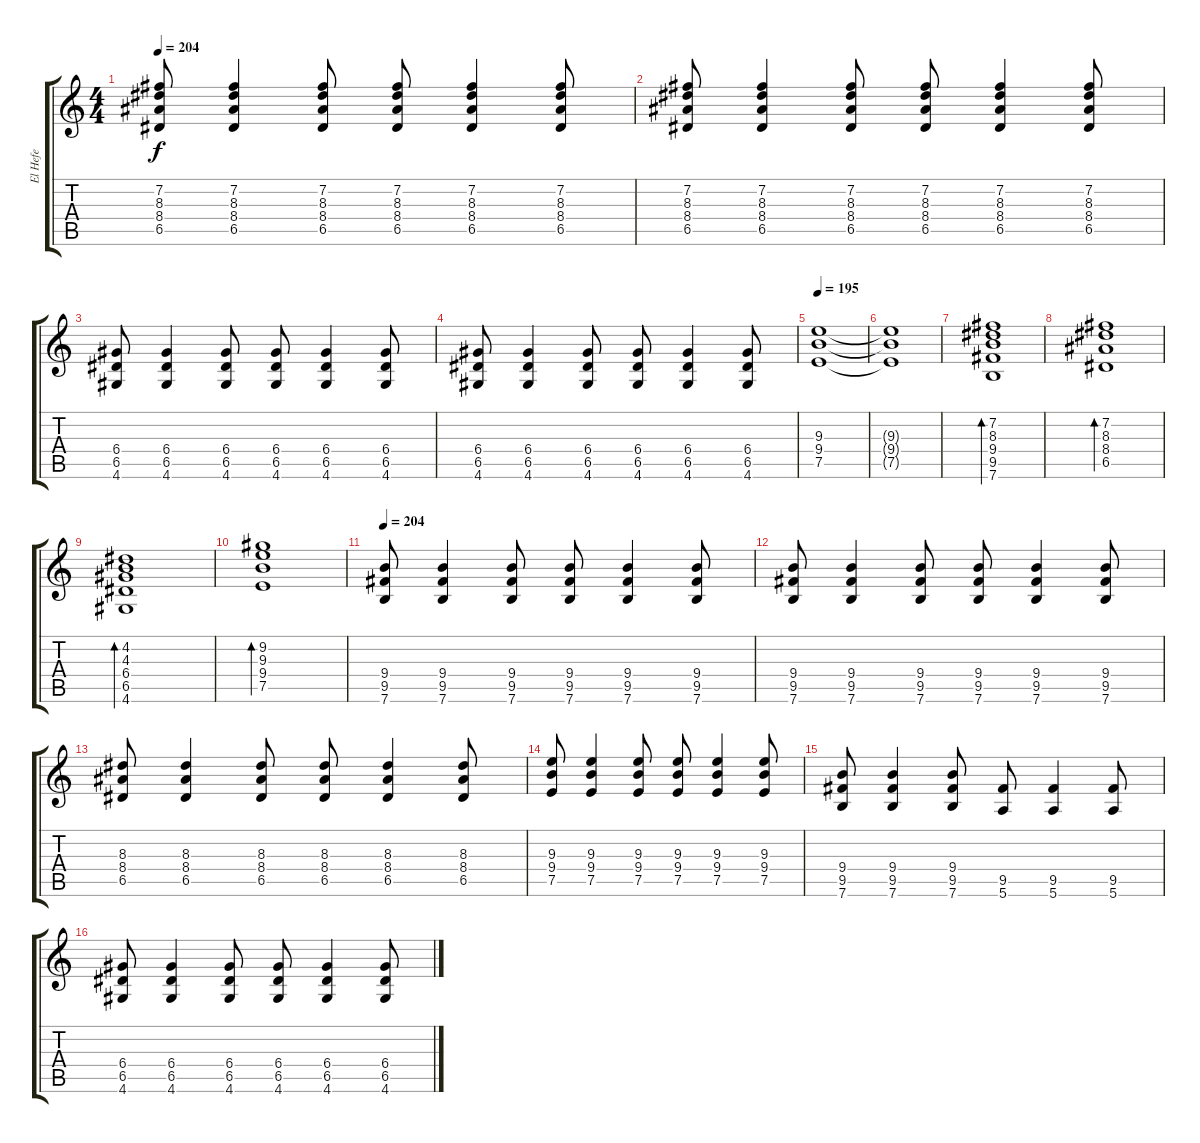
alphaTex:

\track ("El Hefe" "El Hefe") {instrument distortionguitar}
\staff {score tabs}
\tuning (E4 B3 G3 D3 A2 E2) {hide}
\ts (4 4)
\tempo 204
\clef g2
\ks c
(7.2 8.3 8.4 6.5).8{dy f} (7.2 8.3 8.4 6.5).4 (7.2 8.3 8.4 6.5).8 (7.2 8.3 8.4 6.5).8 (7.2 8.3 8.4 6.5).4 (7.2 8.3 8.4 6.5).8 |
(7.2 8.3 8.4 6.5).8 (7.2 8.3 8.4 6.5).4 (7.2 8.3 8.4 6.5).8 (7.2 8.3 8.4 6.5).8 (7.2 8.3 8.4 6.5).4 (7.2 8.3 8.4 6.5).8 |
(6.4 6.5 4.6).8 (6.4 6.5 4.6).4 (6.4 6.5 4.6).8 (6.4 6.5 4.6).8 (6.4 6.5 4.6).4 (6.4 6.5 4.6).8 |
(6.4 6.5 4.6).8 (6.4 6.5 4.6).4 (6.4 6.5 4.6).8 (6.4 6.5 4.6).8 (6.4 6.5 4.6).4 (6.4 6.5 4.6).8 |
\tempo 195
(9.3 9.4 7.5).1 |
(9.3{t} 9.4{t} 7.5{t}).1 |
(7.2 8.3 9.4 9.5 7.6).1{bd 240 balance 8 instrument electricguitarjazz} |
(7.2 8.3 8.4 6.5).1{bd 240} |
(4.2 4.3 6.4 6.5 4.6).1{bd 240} |
(9.2 9.3 9.4 7.5).1{bd 240} |
\tempo 204
(9.4 9.5 7.6).8{balance 0 instrument distortionguitar} (9.4 9.5 7.6).4 (9.4 9.5 7.6).8 (9.4 9.5 7.6).8 (9.4 9.5 7.6).4 (9.4 9.5 7.6).8 |
(9.4 9.5 7.6).8 (9.4 9.5 7.6).4 (9.4 9.5 7.6).8 (9.4 9.5 7.6).8 (9.4 9.5 7.6).4 (9.4 9.5 7.6).8 |
(8.3 8.4 6.5).8 (8.3 8.4 6.5).4 (8.3 8.4 6.5).8 (8.3 8.4 6.5).8 (8.3 8.4 6.5).4 (8.3 8.4 6.5).8 |
(9.3 9.4 7.5).8 (9.3 9.4 7.5).4 (9.3 9.4 7.5).8 (9.3 9.4 7.5).8 (9.3 9.4 7.5).4 (9.3 9.4 7.5).8 |
(9.4 9.5 7.6).8 (9.4 9.5 7.6).4 (9.4 9.5 7.6).8 (9.5 5.6).8 (9.5 5.6).4 (9.5 5.6).8 |
(6.4 6.5 4.6).8 (6.4 6.5 4.6).4 (6.4 6.5 4.6).8 (6.4 6.5 4.6).8 (6.4 6.5 4.6).4 (6.4 6.5 4.6).8
